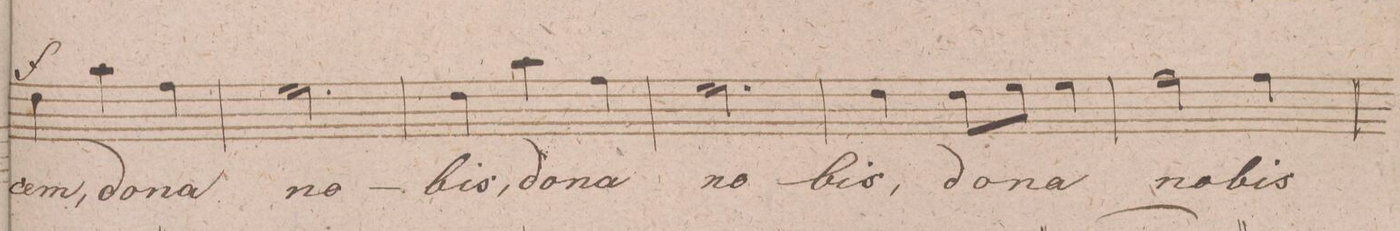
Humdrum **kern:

**kern	**text	**dynam
*I"Alto	*	*
*clefC3	*	*
*k[f#c#g#d#]	*	*
*M3/4	*	*
4e	-cem,	f
4b	do-	.
4g#	-na	.
=24	=24	=24
2.f#	no-	.
=25	=25	=25
4e	-bis,	.
4b	do-	.
4g#	-na	.
=26	=26	=26
2.f#	no-	.
=27	=27	=27
2.ryy	.	.
=28	=28	=28
2.r	.	.
=29	=29	=29
4e	-bis,	.
8eL	do-	.
8f#J	.	.
4f#	-na	.
=30	=30	=30
2g#	no-	.
4g#	-bis	.
=31	=31	=31
*-	*-	*-
